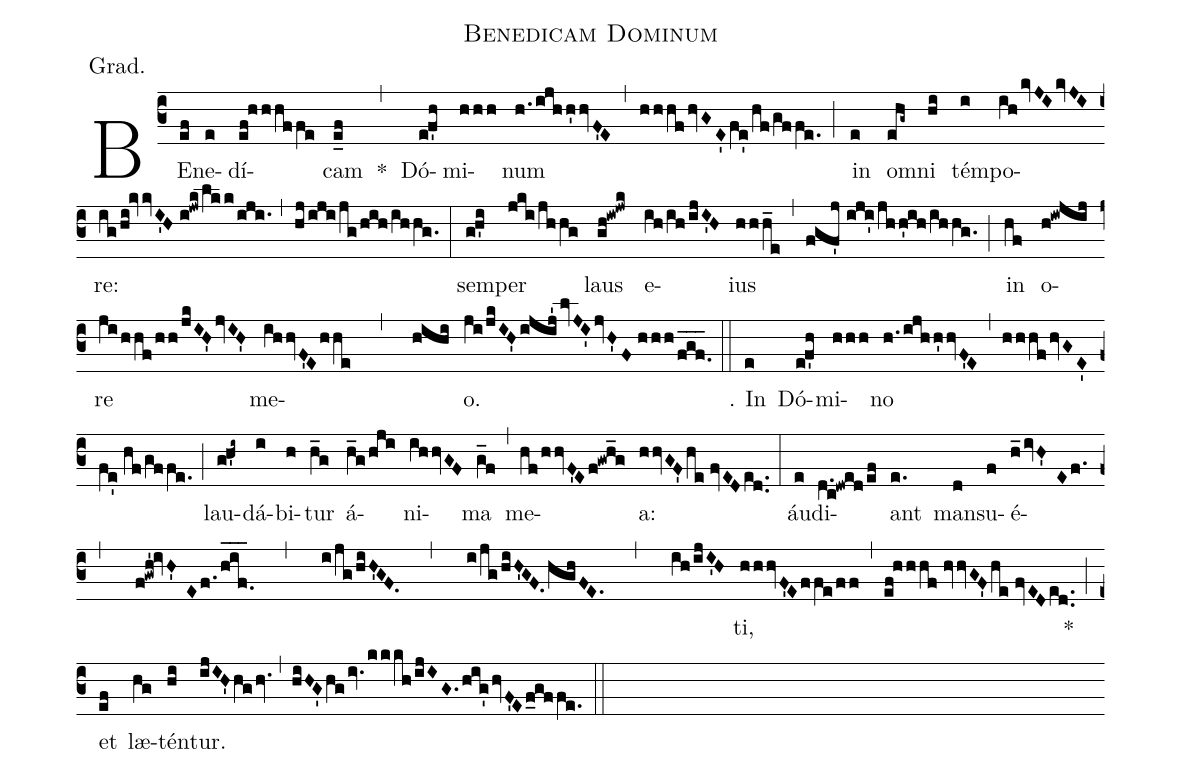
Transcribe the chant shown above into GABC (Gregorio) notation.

name:Benedicam Dominum;
annotation:Grad.;
mode:7;
office-part:Gradual;
%%
(c3) BE(ef)ne(e)dí(ef!hhhffe)cam(e_f) *(,) Dó(e!f'h)mi(hhh)num(h./ijhh'hvF'E) (,) (hhhf/hvGE'/fe'/hf/gffe.) (;) in(e) om(ehg~)ni(hi) tém(i)po(ih/kvJI/kvJI)re:(ig/hi!kvvI'H//i!jwk/lkk/iji.) (,) (hj/iji/jg/hih/ihhg.) (:) sem(g!h'i)per(jki/jhhg) laus(gh!iw!jwk) e(ih/ih/ijI'H)ius(hhh_e) (,) (fgf'j//iji'/jh/h'ih/ihhg.) (;) in(hf) o(h!iwjij)re(ji/hhf/hh/jkIH'/jvIH') me(ihhvF'E/hhe , hihi)o.(ji/jkIH'/ijij'/lvJI'/jvH'F//hhh/fgf.___) (::) ℣. In(e) Dó(e!f'h)mi(hhh)no(h./ijhh'hvF'E) (,) (hhhf/hvGE'/fe'//hf/gffe.) (;) lau(g!h'i~)dá(i)bi(h)tur(h_g) á(h_g/hji)ni(ihhvGF)ma(g_f) (,) me(hf/hhvF'E/f!gwh_g)a:(hhvGF'/he//fvED/ed..) (:) áu(e)di(d.c!dwed/ef)ant(e.) man(d)su(f)é(h_/ivH'Ef. , f!gwh'!ivH'E/f./hif.___ , i/jg/hiH'GF. , i/jg/hiH'GF./hghFE. , ih/ijI'H)ti,(hhhvF'E/ffe/ff) (,) (ef!hhhf//hvvGF'/he//fvED/ed..) *(;) et(ef) læ(hg)tén(hi)tur.(ijIH'hg/hv.) (,) (hiHG'hg/iv./kkkh/ijIG./hig'/hvF'E/f_gffe.) (::)
